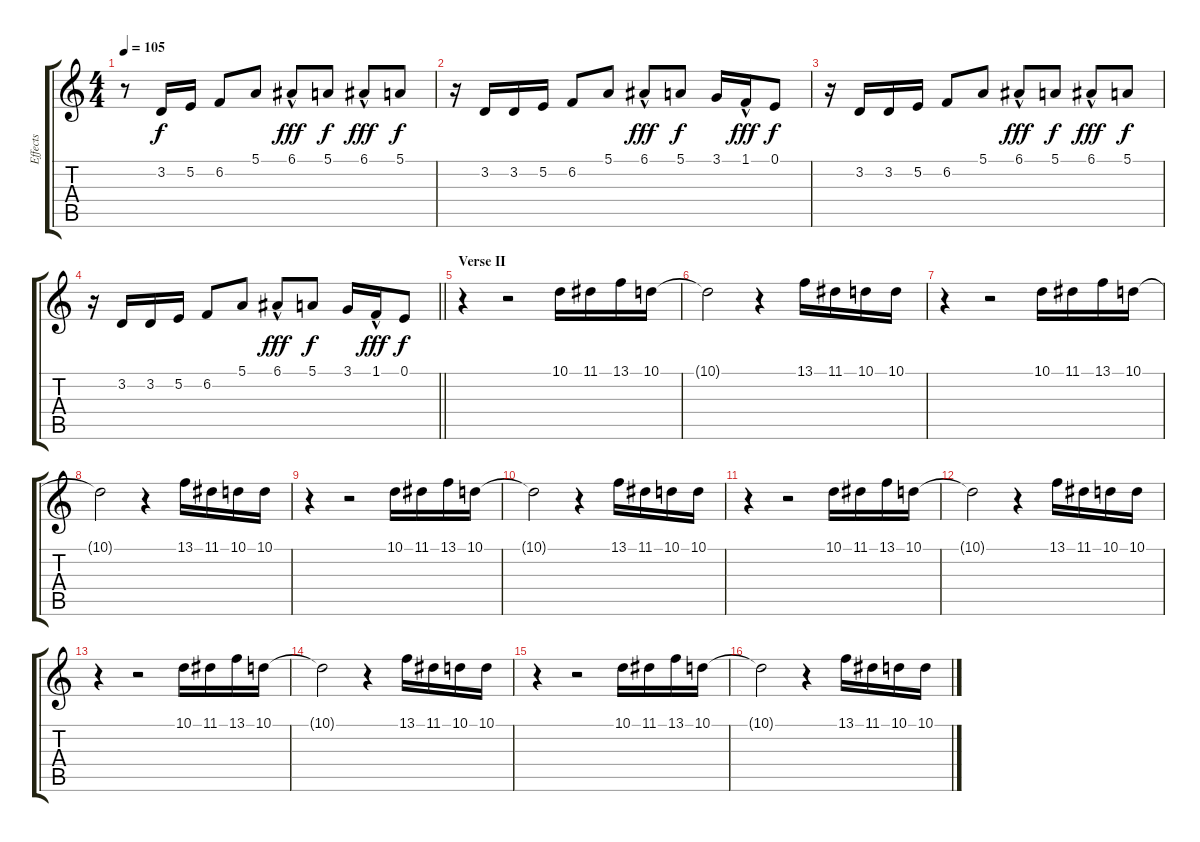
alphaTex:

\track ("Effects" "Effects") {instrument stringensemble1}
\staff {score tabs}
\tuning (E4 B3 G3 D3 A2 D2) {hide}
\ts (4 4)
\tempo 105
\clef g2
\ks c
r.8{dy f} 3.2.16 5.2.16 6.2.8 5.1.8 6.1{hac}.8{dy fff} 5.1.8{dy f} 6.1{hac}.8{dy fff} 5.1.8{dy f} |
r.16 3.2.16 3.2.16 5.2.16 6.2.8 5.1.8 6.1{hac}.8{dy fff} 5.1.8{dy f} 3.1.16 1.1{hac}.16{dy fff} 0.1.8{dy f} |
r.16 3.2.16 3.2.16 5.2.16 6.2.8 5.1.8 6.1{hac}.8{dy fff} 5.1.8{dy f} 6.1{hac}.8{dy fff} 5.1.8{dy f} |
\barLineRight lightlight
r.16 3.2.16 3.2.16 5.2.16 6.2.8 5.1.8 6.1{hac}.8{dy fff} 5.1.8{dy f} 3.1.16 1.1{hac}.16{dy fff} 0.1.8{dy f} |
\section ("" "Verse II")
r.4 r.2 10.1.16 11.1.16 13.1.16 10.1.16 |
10.1{t}.2 r.4 13.1.16 11.1.16 10.1.16 10.1.16 |
r.4 r.2 10.1.16 11.1.16 13.1.16 10.1.16 |
10.1{t}.2 r.4 13.1.16 11.1.16 10.1.16 10.1.16 |
r.4 r.2 10.1.16 11.1.16 13.1.16 10.1.16 |
10.1{t}.2 r.4 13.1.16 11.1.16 10.1.16 10.1.16 |
r.4 r.2 10.1.16 11.1.16 13.1.16 10.1.16 |
10.1{t}.2 r.4 13.1.16 11.1.16 10.1.16 10.1.16 |
r.4 r.2 10.1.16 11.1.16 13.1.16 10.1.16 |
10.1{t}.2 r.4 13.1.16 11.1.16 10.1.16 10.1.16 |
r.4 r.2 10.1.16 11.1.16 13.1.16 10.1.16 |
10.1{t}.2 r.4 13.1.16 11.1.16 10.1.16 10.1.16
